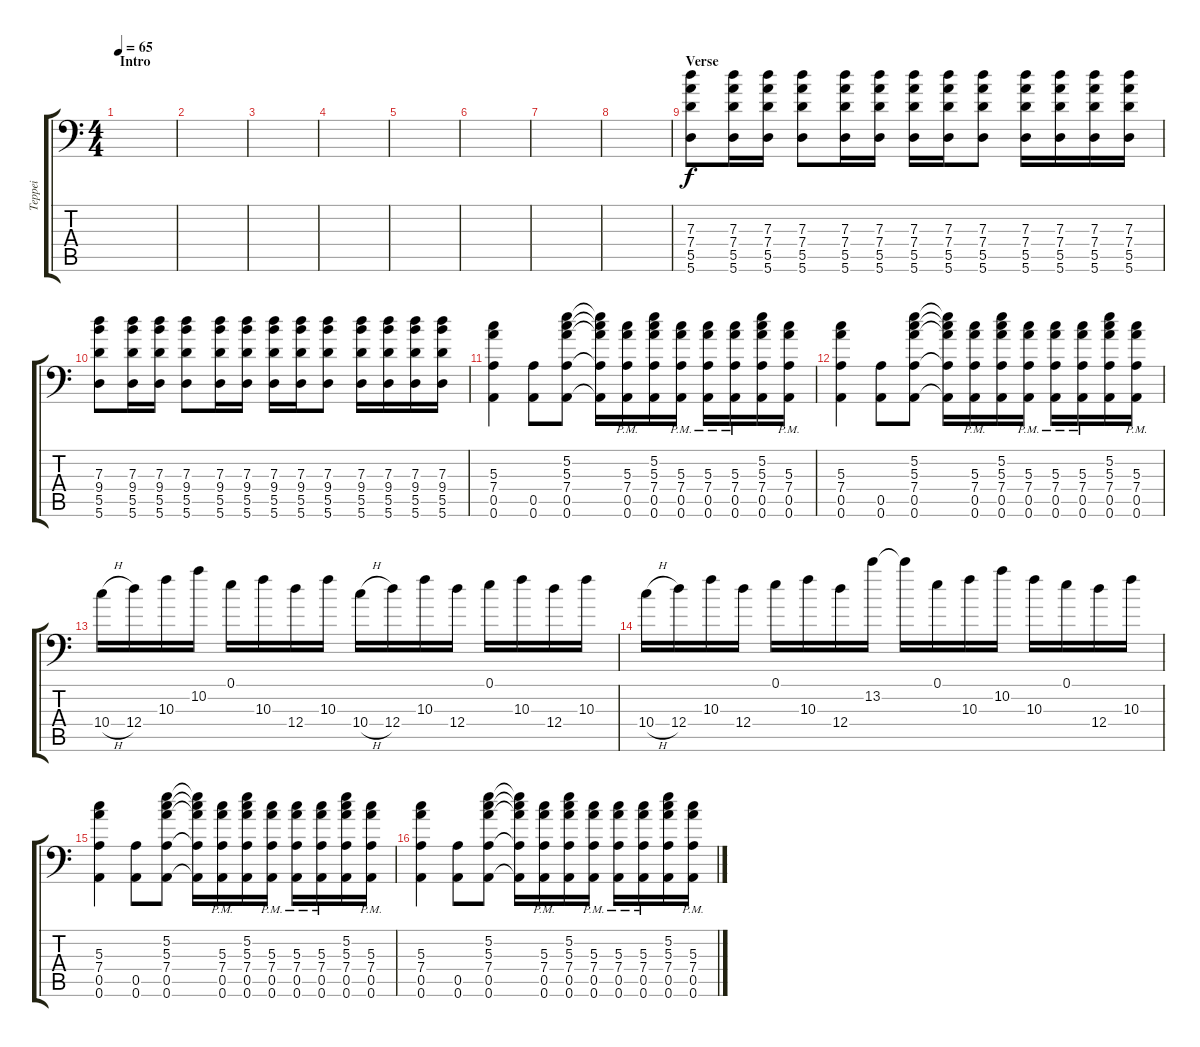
\track ("Teppei" "Teppei") {instrument distortionguitar}
\staff {score tabs}
\tuning (E4 B3 G3 D3 A2 A1) {hide}
\ts (4 4)
\section ("" "Intro")
\tempo 65
\clef f4
\ks c
|
|
|
|
|
|
|
|
\section ("" "Verse")
(7.3 7.4 5.5 5.6).8{instrument overdrivenguitar} (7.3 7.4 5.5 5.6).16 (7.3 7.4 5.5 5.6).16 (7.3 7.4 5.5 5.6).8 (7.3 7.4 5.5 5.6).16 (7.3 7.4 5.5 5.6).16 (7.3 7.4 5.5 5.6).16 (7.3 7.4 5.5 5.6).16 (7.3 7.4 5.5 5.6).8 (7.3 7.4 5.5 5.6).16 (7.3 7.4 5.5 5.6).16 (7.3 7.4 5.5 5.6).16 (7.3 7.4 5.5 5.6).16 |
(7.3 9.4 5.5 5.6).8{instrument overdrivenguitar} (7.3 9.4 5.5 5.6).16 (7.3 9.4 5.5 5.6).16 (7.3 9.4 5.5 5.6).8 (7.3 9.4 5.5 5.6).16 (7.3 9.4 5.5 5.6).16 (7.3 9.4 5.5 5.6).16 (7.3 9.4 5.5 5.6).16 (7.3 9.4 5.5 5.6).8 (7.3 9.4 5.5 5.6).16 (7.3 9.4 5.5 5.6).16 (7.3 9.4 5.5 5.6).16 (7.3 9.4 5.5 5.6).16 |
(5.3 7.4 0.5 0.6).4 (0.5 0.6).8 (5.2 5.3 7.4 0.5 0.6).8 (5.2{t} 5.3{t} 7.4{t} 0.5{t} 0.6{t}).16 (5.3 7.4 0.5{pm} 0.6).16 (5.2 5.3 7.4 0.5 0.6).16 (5.3{pm} 7.4 0.5 0.6).16 (5.3{pm} 7.4 0.5 0.6).16 (5.3{pm} 7.4 0.5 0.6).16 (5.2 5.3 7.4 0.5 0.6).16 (5.3{pm} 7.4 0.5 0.6).16 |
(5.3 7.4 0.5 0.6).4 (0.5 0.6).8 (5.2 5.3 7.4 0.5 0.6).8 (5.2{t} 5.3{t} 7.4{t} 0.5{t} 0.6{t}).16 (5.3 7.4 0.5{pm} 0.6).16 (5.2 5.3 7.4 0.5 0.6).16 (5.3{pm} 7.4 0.5 0.6).16 (5.3{pm} 7.4 0.5 0.6).16 (5.3{pm} 7.4 0.5 0.6).16 (5.2 5.3 7.4 0.5 0.6).16 (5.3{pm} 7.4 0.5 0.6).16 |
10.4{h}.16 12.4.16 10.3.16 10.2.16 0.1.16 10.3.16 12.4.16 10.3.16 10.4{h}.16 12.4.16 10.3.16 12.4.16 0.1.16 10.3.16 12.4.16 10.3.16 |
10.4{h}.16 12.4.16 10.3.16 12.4.16 0.1.16 10.3.16 12.4.16 13.2.16 13.2{t}.16 0.1.16 10.3.16 10.2.16 10.3.16 0.1.16 12.4.16 10.3.16 |
(5.3 7.4 0.5 0.6).4 (0.5 0.6).8 (5.2 5.3 7.4 0.5 0.6).8 (5.2{t} 5.3{t} 7.4{t} 0.5{t} 0.6{t}).16 (5.3 7.4 0.5{pm} 0.6).16 (5.2 5.3 7.4 0.5 0.6).16 (5.3{pm} 7.4 0.5 0.6).16 (5.3{pm} 7.4 0.5 0.6).16 (5.3{pm} 7.4 0.5 0.6).16 (5.2 5.3 7.4 0.5 0.6).16 (5.3{pm} 7.4 0.5 0.6).16 |
(5.3 7.4 0.5 0.6).4 (0.5 0.6).8 (5.2 5.3 7.4 0.5 0.6).8 (5.2{t} 5.3{t} 7.4{t} 0.5{t} 0.6{t}).16 (5.3 7.4 0.5{pm} 0.6).16 (5.2 5.3 7.4 0.5 0.6).16 (5.3{pm} 7.4 0.5 0.6).16 (5.3{pm} 7.4 0.5 0.6).16 (5.3{pm} 7.4 0.5 0.6).16 (5.2 5.3 7.4 0.5 0.6).16 (5.3{pm} 7.4 0.5 0.6).16
